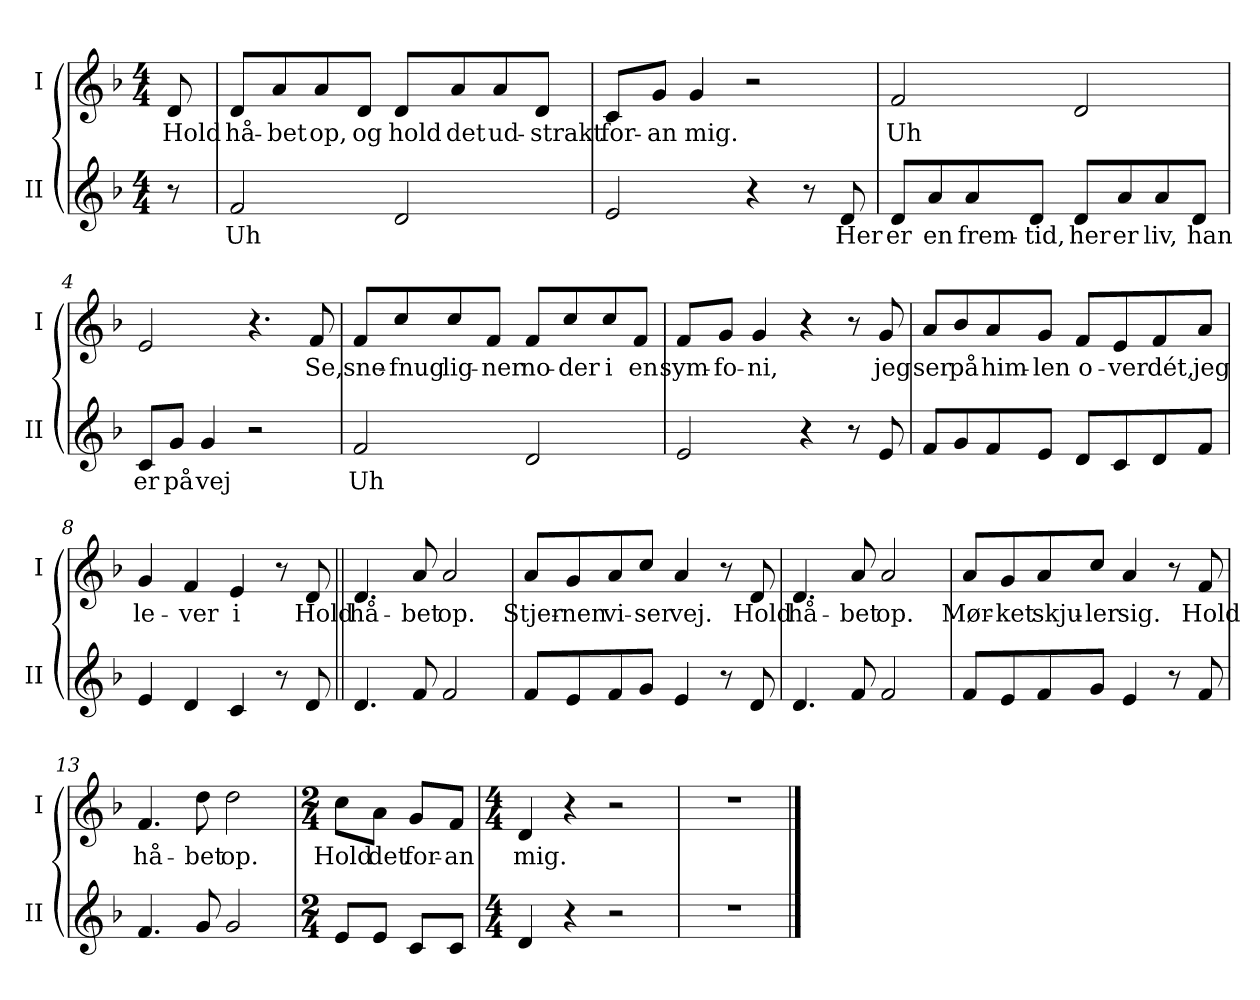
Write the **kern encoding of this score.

**kern	**text	**kern	**text
*part2	*part2	*part1	*part1
*staff2	*staff2	*staff1	*staff1
*I"II	*	*I"I	*
*I'II	*	*I'I	*
*clefG2	*	*clefG2	*
*k[b-]	*	*k[b-]	*
*M4/4	*	*M4/4	*
=	=	=	=
!	!	!	!LO:LY:b
8r	.	8d/	Hold
=1	=1	=1	=1
!	!LO:LY:b	!	!LO:LY:b
2f/	Uh	8d/L	hå-
!	!	!	!LO:LY:b
.	.	8a/	-bet
!	!	!	!LO:LY:b
.	.	8a/	op,
!	!	!	!LO:LY:b
.	.	8d/J	og
!	!	!	!LO:LY:b
2d/	.	8d/L	hold
!	!	!	!LO:LY:b
.	.	8a/	det
!	!	!	!LO:LY:b
.	.	8a/	ud-
!	!	!	!LO:LY:b
.	.	8d/J	-strakt
=2	=2	=2	=2
!	!	!	!LO:LY:b
2e/	.	8c/L	for-
!	!	!	!LO:LY:b
.	.	8g/J	-an
!	!	!	!LO:LY:b
.	.	4g/	mig.
4r	.	2r	.
8r	.	.	.
!	!LO:LY:b	!	!
8d/	Her	.	.
=3	=3	=3	=3
!	!LO:LY:b	!	!LO:LY:b
8d/L	er	2f/	Uh
!	!LO:LY:b	!	!
8a/	en	.	.
!	!LO:LY:b	!	!
8a/	frem-	.	.
!	!LO:LY:b	!	!
8d/J	-tid,	.	.
!	!LO:LY:b	!	!
8d/L	her	2d/	.
!	!LO:LY:b	!	!
8a/	er	.	.
!	!LO:LY:b	!	!
8a/	liv,	.	.
!	!LO:LY:b	!	!
8d/J	han	.	.
=4	=4	=4	=4
!	!LO:LY:b	!	!
8c/L	er	2e/	.
!	!LO:LY:b	!	!
8g/J	på	.	.
!	!LO:LY:b	!	!
4g/	vej	.	.
2r	.	4.r	.
!	!	!	!LO:LY:b
.	.	8f/	Se,
!!LO:LB:g=z
=5	=5	=5	=5
!	!LO:LY:b	!	!LO:LY:b
2f/	Uh	8f/L	sne-
!	!	!	!LO:LY:b
.	.	8cc/	-fnug
!	!	!	!LO:LY:b
.	.	8cc/	lig-
!	!	!	!LO:LY:b
.	.	8f/J	-ner
!	!	!	!LO:LY:b
2d/	.	8f/L	no-
!	!	!	!LO:LY:b
.	.	8cc/	-der
!	!	!	!LO:LY:b
.	.	8cc/	i
!	!	!	!LO:LY:b
.	.	8f/J	en
=6	=6	=6	=6
!	!	!	!LO:LY:b
2e/	.	8f/L	sym-
!	!	!	!LO:LY:b
.	.	8g/J	-fo-
!	!	!	!LO:LY:b
.	.	4g/	-ni,
4r	.	4r	.
8r	.	8r	.
!	!	!	!LO:LY:b
8e/	.	8g/	jeg
=7	=7	=7	=7
!	!	!	!LO:LY:b
8f/L	.	8a/L	ser
!	!	!	!LO:LY:b
8g/	.	8b-/	på
!	!	!	!LO:LY:b
8f/	.	8a/	him-
!	!	!	!LO:LY:b
8e/J	.	8g/J	-len
!	!	!	!LO:LY:b
8d/L	.	8f/L	o-
!	!	!	!LO:LY:b
8c/	.	8e/	-ver
!	!	!	!LO:LY:b
8d/	.	8f/	dét,
!	!	!	!LO:LY:b
8f/J	.	8a/J	jeg
=8	=8	=8	=8
!	!	!	!LO:LY:b
4e/	.	4g/	le-
!	!	!	!LO:LY:b
4d/	.	4f/	-ver
!	!	!	!LO:LY:b
4c/	.	4e/	i
8r	.	8r	.
!	!	!	!LO:LY:b
8d/	.	8d/	Hold
!!LO:LB:g=z
=9||	=9||	=9||	=9||
!	!	!	!LO:LY:b
4.d/	.	4.d/	hå-
!	!	!	!LO:LY:b
8f/	.	8a/	-bet
!	!	!	!LO:LY:b
2f/	.	2a/	op.
=10	=10	=10	=10
!	!	!	!LO:LY:b
8f/L	.	8a/L	Stjer-
!	!	!	!LO:LY:b
8e/	.	8g/	-nen
!	!	!	!LO:LY:b
8f/	.	8a/	vi-
!	!	!	!LO:LY:b
8g/J	.	8cc/J	-ser
!	!	!	!LO:LY:b
4e/	.	4a/	vej.
8r	.	8r	.
!	!	!	!LO:LY:b
8d/	.	8d/	Hold
=11	=11	=11	=11
!	!	!	!LO:LY:b
4.d/	.	4.d/	hå-
!	!	!	!LO:LY:b
8f/	.	8a/	-bet
!	!	!	!LO:LY:b
2f/	.	2a/	op.
=12	=12	=12	=12
!	!	!	!LO:LY:b
8f/L	.	8a/L	Mør-
!	!	!	!LO:LY:b
8e/	.	8g/	-ket
!	!	!	!LO:LY:b
8f/	.	8a/	skju-
!	!	!	!LO:LY:b
8g/J	.	8cc/J	-ler
!	!	!	!LO:LY:b
4e/	.	4a/	sig.
8r	.	8r	.
!	!	!	!LO:LY:b
8f/	.	8f/	Hold
=13	=13	=13	=13
!	!	!	!LO:LY:b
4.f/	.	4.f/	hå-
!	!	!	!LO:LY:b
8g/	.	8dd\	-bet
!	!	!	!LO:LY:b
2g/	.	2dd\	op.
!!LO:LB:g=z
=14	=14	=14	=14
*M2/4	*	*M2/4	*
!	!	!	!LO:LY:b
8e/L	.	8cc\L	Hold
!	!	!	!LO:LY:b
8e/J	.	8a\J	det
!	!	!	!LO:LY:b
8c/L	.	8g/L	for-
!	!	!	!LO:LY:b
8c/J	.	8f/J	-an
=15	=15	=15	=15
*M4/4	*	*M4/4	*
!	!	!	!LO:LY:b
4d/	.	4d/	mig.
4r	.	4r	.
2r	.	2r	.
=16	=16	=16	=16
1r	.	1r	.
==	==	==	==
*-	*-	*-	*-
